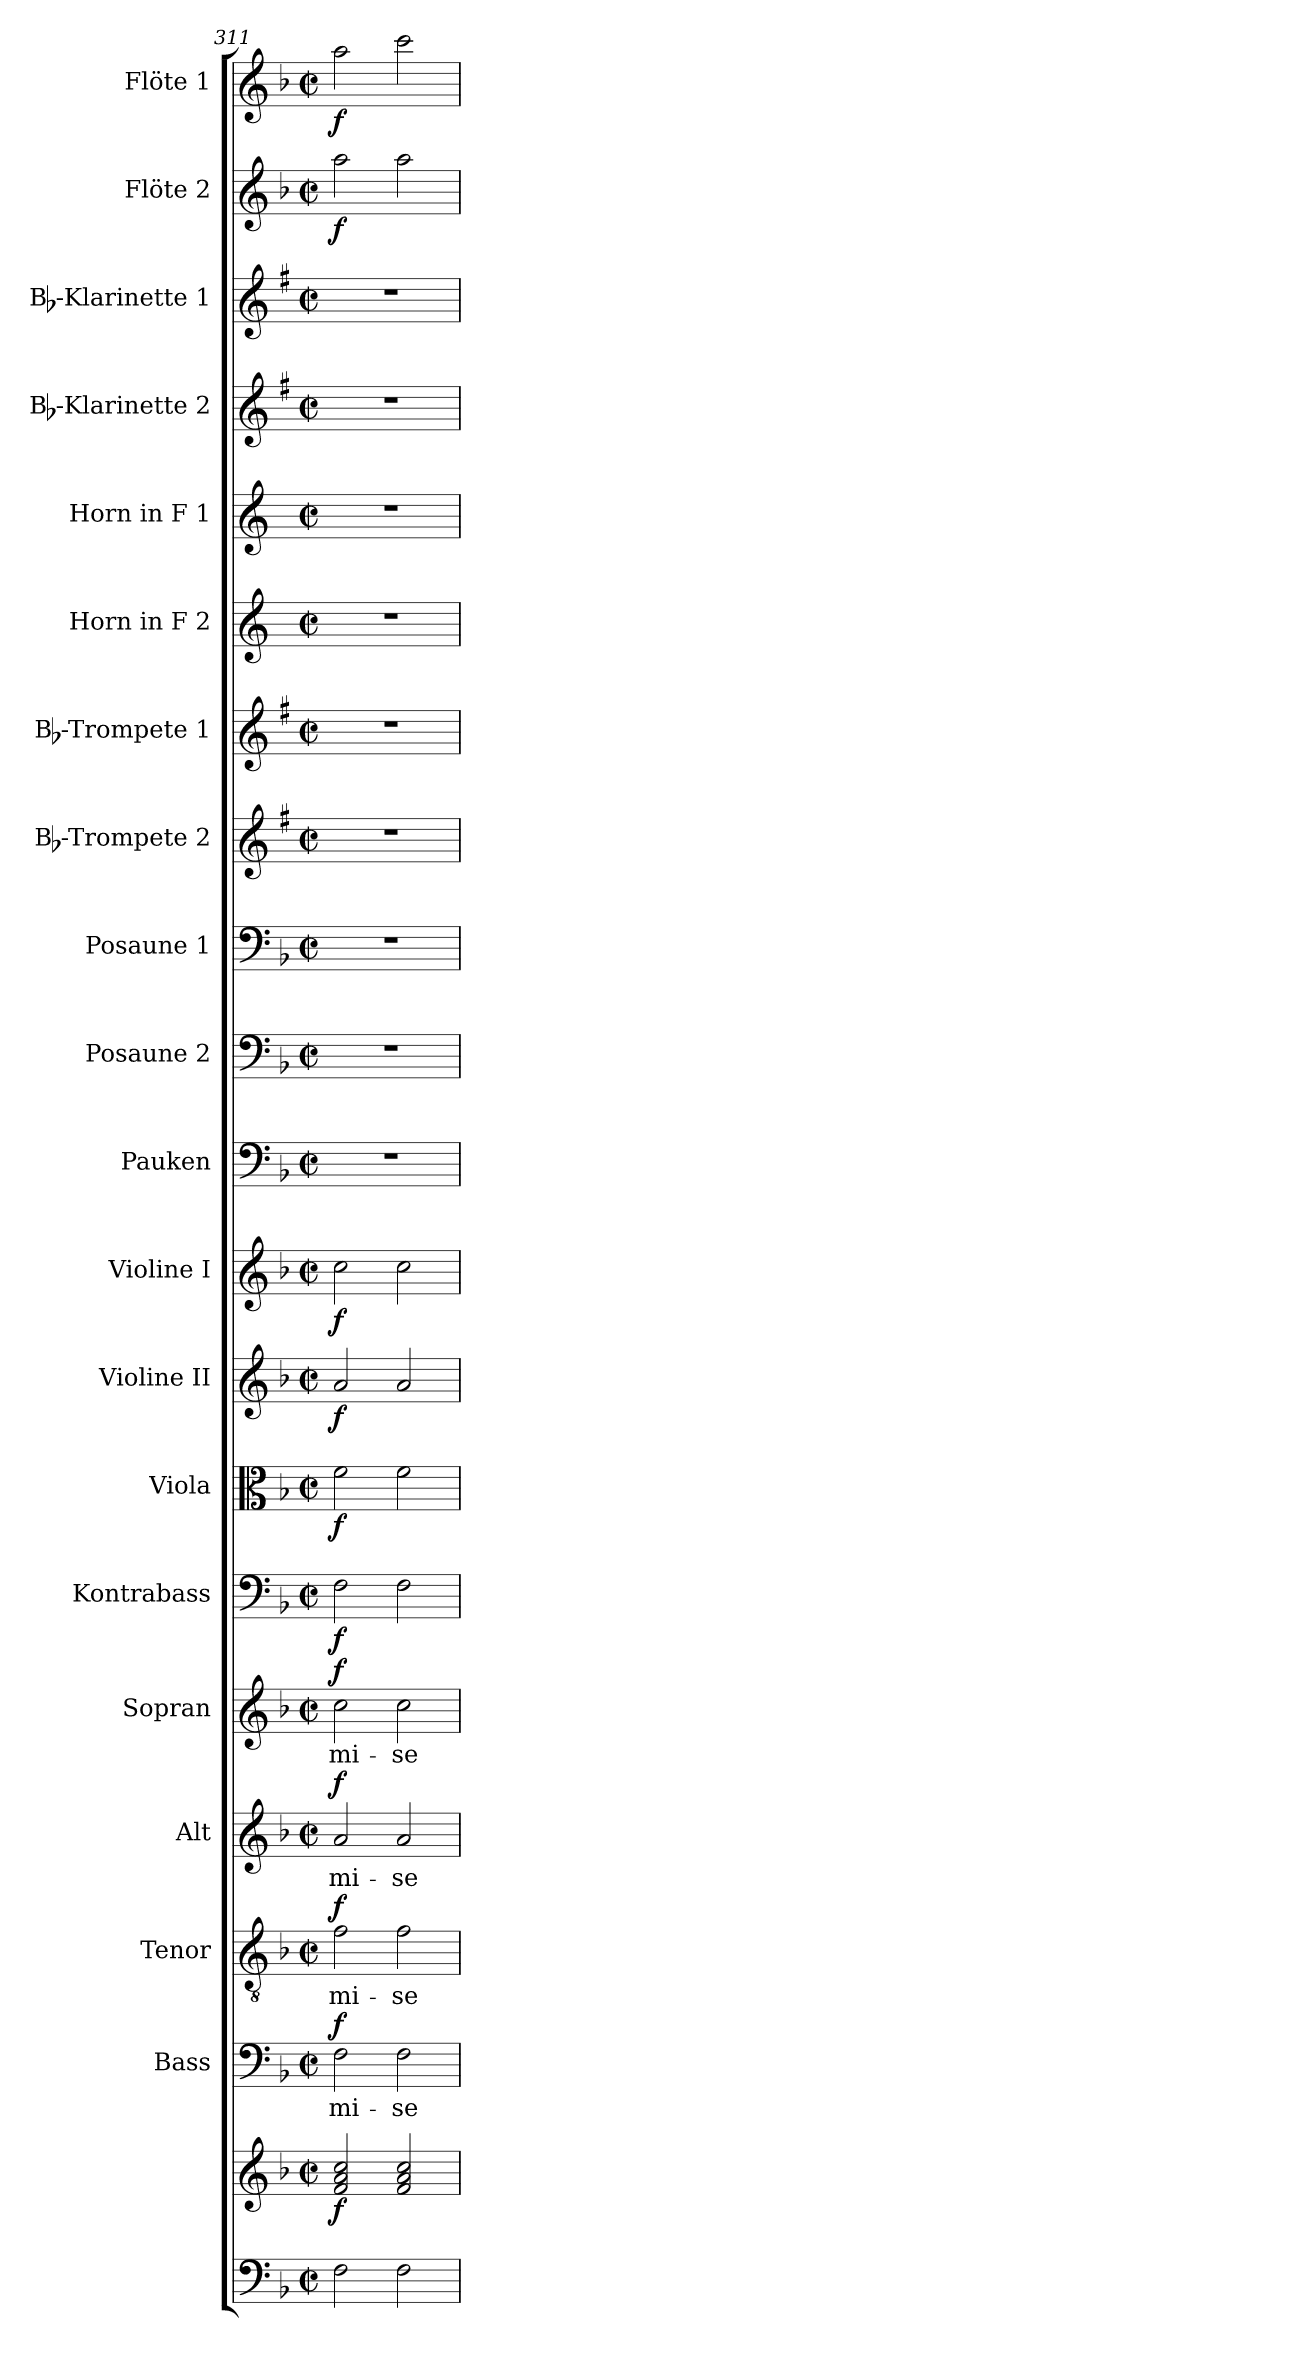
**kern	**kern	**dynam	**kern	**text	**dynam	**kern	**text	**dynam	**kern	**text	**dynam	**kern	**text	**dynam	**kern	**dynam	**kern	**dynam	**kern	**dynam	**kern	**dynam	**kern	**kern	**kern	**kern	**kern	**kern	**kern	**kern	**kern	**kern	**dynam	**kern	**dynam
*part20	*part20	*part20	*part19	*part19	*part19	*part18	*part18	*part18	*part17	*part17	*part17	*part16	*part16	*part16	*part15	*part15	*part14	*part14	*part13	*part13	*part12	*part12	*part11	*part10	*part9	*part8	*part7	*part6	*part5	*part4	*part3	*part2	*part2	*part1	*part1
*staff21	*staff20	*staff20/21	*staff19	*staff19	*staff19	*staff18	*staff18	*staff18	*staff17	*staff17	*staff17	*staff16	*staff16	*staff16	*staff15	*staff15	*staff14	*staff14	*staff13	*staff13	*staff12	*staff12	*staff11	*staff10	*staff9	*staff8	*staff7	*staff6	*staff5	*staff4	*staff3	*staff2	*staff2	*staff1	*staff1
*	*	*	*I"Bass	*	*	*I"Tenor	*	*	*I"Alt	*	*	*I"Sopran	*	*	*I"Kontrabass	*	*I"Viola	*	*I"Violine II	*	*I"Violine I	*	*I"Pauken	*I"Posaune 2	*I"Posaune 1	*I"Bb-Trompete 2	*I"Bb-Trompete 1	*I"Horn in F 2	*I"Horn in F 1	*I"Bb-Klarinette 2	*I"Bb-Klarinette 1	*I"Flöte 2	*	*I"Flöte 1	*
*	*	*	*I'B.	*	*	*I'T.	*	*	*I'A.	*	*	*I'S.	*	*	*I'Kb.	*	*I'Vla.	*	*I'Vl. II	*	*I'Vl. I	*	*I'Pk.	*I'Pos. 2	*I'Pos. 1	*I'Bb Trp. 2	*I'Bb Trp. 1	*	*	*I'Bb Kl. 2	*I'Bb Kl. 1	*I'Fl. 2	*	*I'Fl. 1	*
!!LO:PB:g=z
*clefF4	*clefG2	*	*clefF4	*	*	*clefGv2	*	*	*clefG2	*	*	*clefG2	*	*	*clefF4	*	*clefC3	*	*clefG2	*	*clefG2	*	*clefF4	*clefF4	*clefF4	*clefG2	*clefG2	*clefG2	*clefG2	*clefG2	*clefG2	*clefG2	*	*clefG2	*
*	*	*	*	*	*	*	*	*	*	*	*	*	*	*	*ITrd7c12	*	*	*	*	*	*	*	*	*	*	*ITrd1c2	*ITrd1c2	*ITrd4c7	*ITrd4c7	*ITrd1c2	*ITrd1c2	*	*	*	*
*k[b-]	*k[b-]	*	*k[b-]	*	*	*k[b-]	*	*	*k[b-]	*	*	*k[b-]	*	*	*k[b-]	*	*k[b-]	*	*k[b-]	*	*k[b-]	*	*k[b-]	*k[b-]	*k[b-]	*k[b-]	*k[b-]	*k[b-]	*k[b-]	*k[b-]	*k[b-]	*k[b-]	*	*k[b-]	*
*F:	*F:	*	*F:	*	*	*F:	*	*	*F:	*	*	*F:	*	*	*F:	*	*F:	*	*F:	*	*F:	*	*F:	*F:	*F:	*F:	*F:	*F:	*F:	*F:	*F:	*F:	*	*F:	*
*M2/2	*M2/2	*	*M2/2	*	*	*M2/2	*	*	*M2/2	*	*	*M2/2	*	*	*M2/2	*	*M2/2	*	*M2/2	*	*M2/2	*	*M2/2	*M2/2	*M2/2	*M2/2	*M2/2	*M2/2	*M2/2	*M2/2	*M2/2	*M2/2	*	*M2/2	*
*met(c|)	*met(c|)	*	*met(c|)	*	*	*met(c|)	*	*	*met(c|)	*	*	*met(c|)	*	*	*met(c|)	*	*met(c|)	*	*met(c|)	*	*met(c|)	*	*met(c|)	*met(c|)	*met(c|)	*met(c|)	*met(c|)	*met(c|)	*met(c|)	*met(c|)	*met(c|)	*met(c|)	*	*met(c|)	*
=311	=311	=311	=311	=311	=311	=311	=311	=311	=311	=311	=311	=311	=311	=311	=311	=311	=311	=311	=311	=311	=311	=311	=311	=311	=311	=311	=311	=311	=311	=311	=311	=311	=311	=311	=311
!	!	!LO:DY:b	!	!LO:LY:b	!LO:DY:a	!	!LO:LY:b	!LO:DY:a	!	!LO:LY:b	!LO:DY:a	!	!LO:LY:b	!LO:DY:a	!	!LO:DY:b	!	!LO:DY:b	!	!LO:DY:b	!	!LO:DY:b	!	!	!	!	!	!	!	!	!	!	!LO:DY:b	!	!LO:DY:b
2F\	2f/ 2a/ 2cc/	f	2F\	mi-	f	2f\	mi-	f	2a/	mi-	f	2cc\	mi-	f	2FF\	f	2f\	f	2a/	f	2cc\	f	1r	1r	1r	1r	1r	1r	1r	1r	1r	2aa\	f	2aa\	f
!	!	!	!	!LO:LY:b	!	!	!LO:LY:b	!	!	!LO:LY:b	!	!	!LO:LY:b	!	!	!	!	!	!	!	!	!	!	!	!	!	!	!	!	!	!	!	!	!	!
2F\	2f/ 2a/ 2cc/	.	2F\	-se-	.	2f\	-se-	.	2a/	-se-	.	2cc\	-se-	.	2FF\	.	2f\	.	2a/	.	2cc\	.	.	.	.	.	.	.	.	.	.	2aa\	.	2ccc\	.
=	=	=	=	=	=	=	=	=	=	=	=	=	=	=	=	=	=	=	=	=	=	=	=	=	=	=	=	=	=	=	=	=	=	=	=
*-	*-	*-	*-	*-	*-	*-	*-	*-	*-	*-	*-	*-	*-	*-	*-	*-	*-	*-	*-	*-	*-	*-	*-	*-	*-	*-	*-	*-	*-	*-	*-	*-	*-	*-	*-
